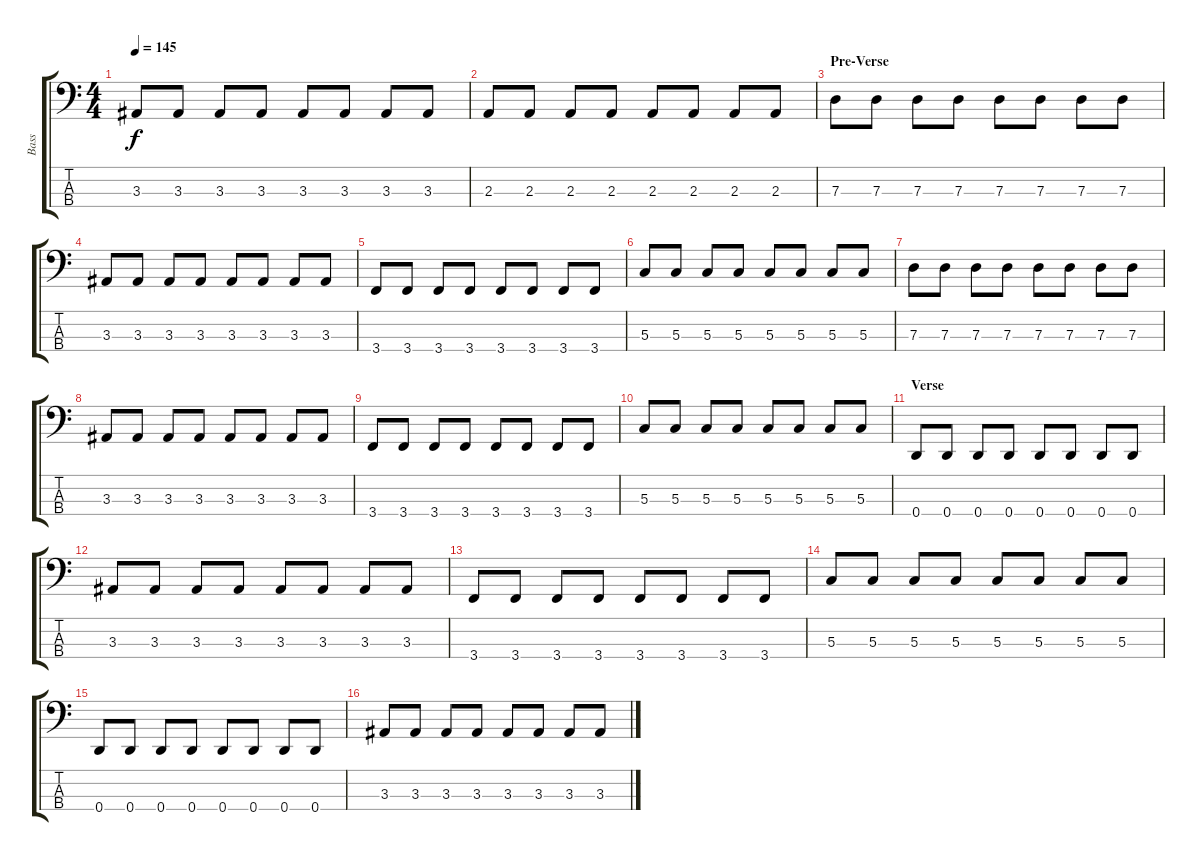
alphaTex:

\track ("Bass" "Bass") {instrument electricbasspick}
\staff {score tabs}
\tuning (F2 C2 G1 D1) {hide}
\ts (4 4)
\tempo 145
\clef f4
\ks c
3.3.8{dy f} 3.3.8 3.3.8 3.3.8 3.3.8 3.3.8 3.3.8 3.3.8 |
2.3.8 2.3.8 2.3.8 2.3.8 2.3.8 2.3.8 2.3.8 2.3.8 |
\section ("" "Pre-Verse")
7.3.8 7.3.8 7.3.8 7.3.8 7.3.8 7.3.8 7.3.8 7.3.8 |
3.3.8 3.3.8 3.3.8 3.3.8 3.3.8 3.3.8 3.3.8 3.3.8 |
3.4.8 3.4.8 3.4.8 3.4.8 3.4.8 3.4.8 3.4.8 3.4.8 |
5.3.8 5.3.8 5.3.8 5.3.8 5.3.8 5.3.8 5.3.8 5.3.8 |
7.3.8 7.3.8 7.3.8 7.3.8 7.3.8 7.3.8 7.3.8 7.3.8 |
3.3.8 3.3.8 3.3.8 3.3.8 3.3.8 3.3.8 3.3.8 3.3.8 |
3.4.8 3.4.8 3.4.8 3.4.8 3.4.8 3.4.8 3.4.8 3.4.8 |
5.3.8 5.3.8 5.3.8 5.3.8 5.3.8 5.3.8 5.3.8 5.3.8 |
\section ("" "Verse")
0.4.8 0.4.8 0.4.8 0.4.8 0.4.8 0.4.8 0.4.8 0.4.8 |
3.3.8 3.3.8 3.3.8 3.3.8 3.3.8 3.3.8 3.3.8 3.3.8 |
3.4.8 3.4.8 3.4.8 3.4.8 3.4.8 3.4.8 3.4.8 3.4.8 |
5.3.8 5.3.8 5.3.8 5.3.8 5.3.8 5.3.8 5.3.8 5.3.8 |
0.4.8 0.4.8 0.4.8 0.4.8 0.4.8 0.4.8 0.4.8 0.4.8 |
3.3.8 3.3.8 3.3.8 3.3.8 3.3.8 3.3.8 3.3.8 3.3.8
